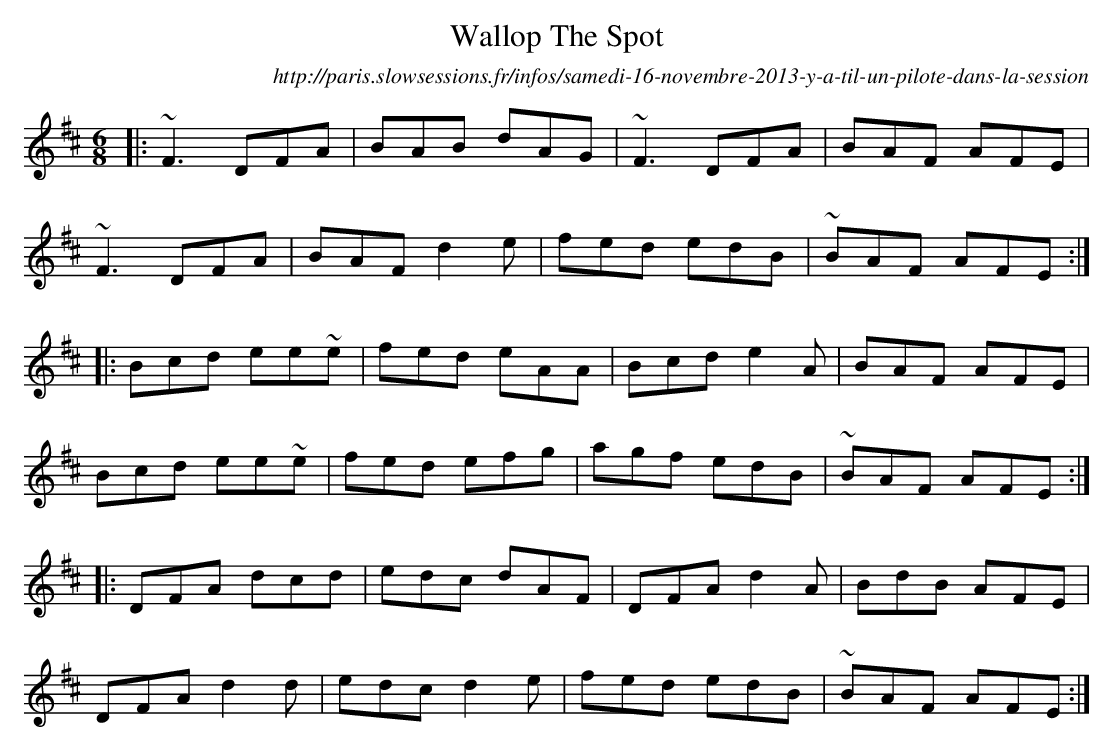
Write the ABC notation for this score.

X:1
T: Wallop The Spot
O:http://paris.slowsessions.fr/infos/samedi-16-novembre-2013-y-a-til-un-pilote-dans-la-session
M: 6/8
L: 1/8
K: Dmaj
|:~F3 DFA|BAB dAG|~F3 DFA|BAF AFE|
~F3 DFA|BAF d2e|fed edB|~BAF AFE:|
|:Bcd ee~e|fed eAA|Bcd e2A|BAF AFE|
Bcd ee~e|fed efg|agf edB|~BAF AFE:|
|:DFA dcd|edc dAF|DFA d2A|BdB AFE|
DFA d2d|edc d2e|fed edB|~BAF AFE:|
